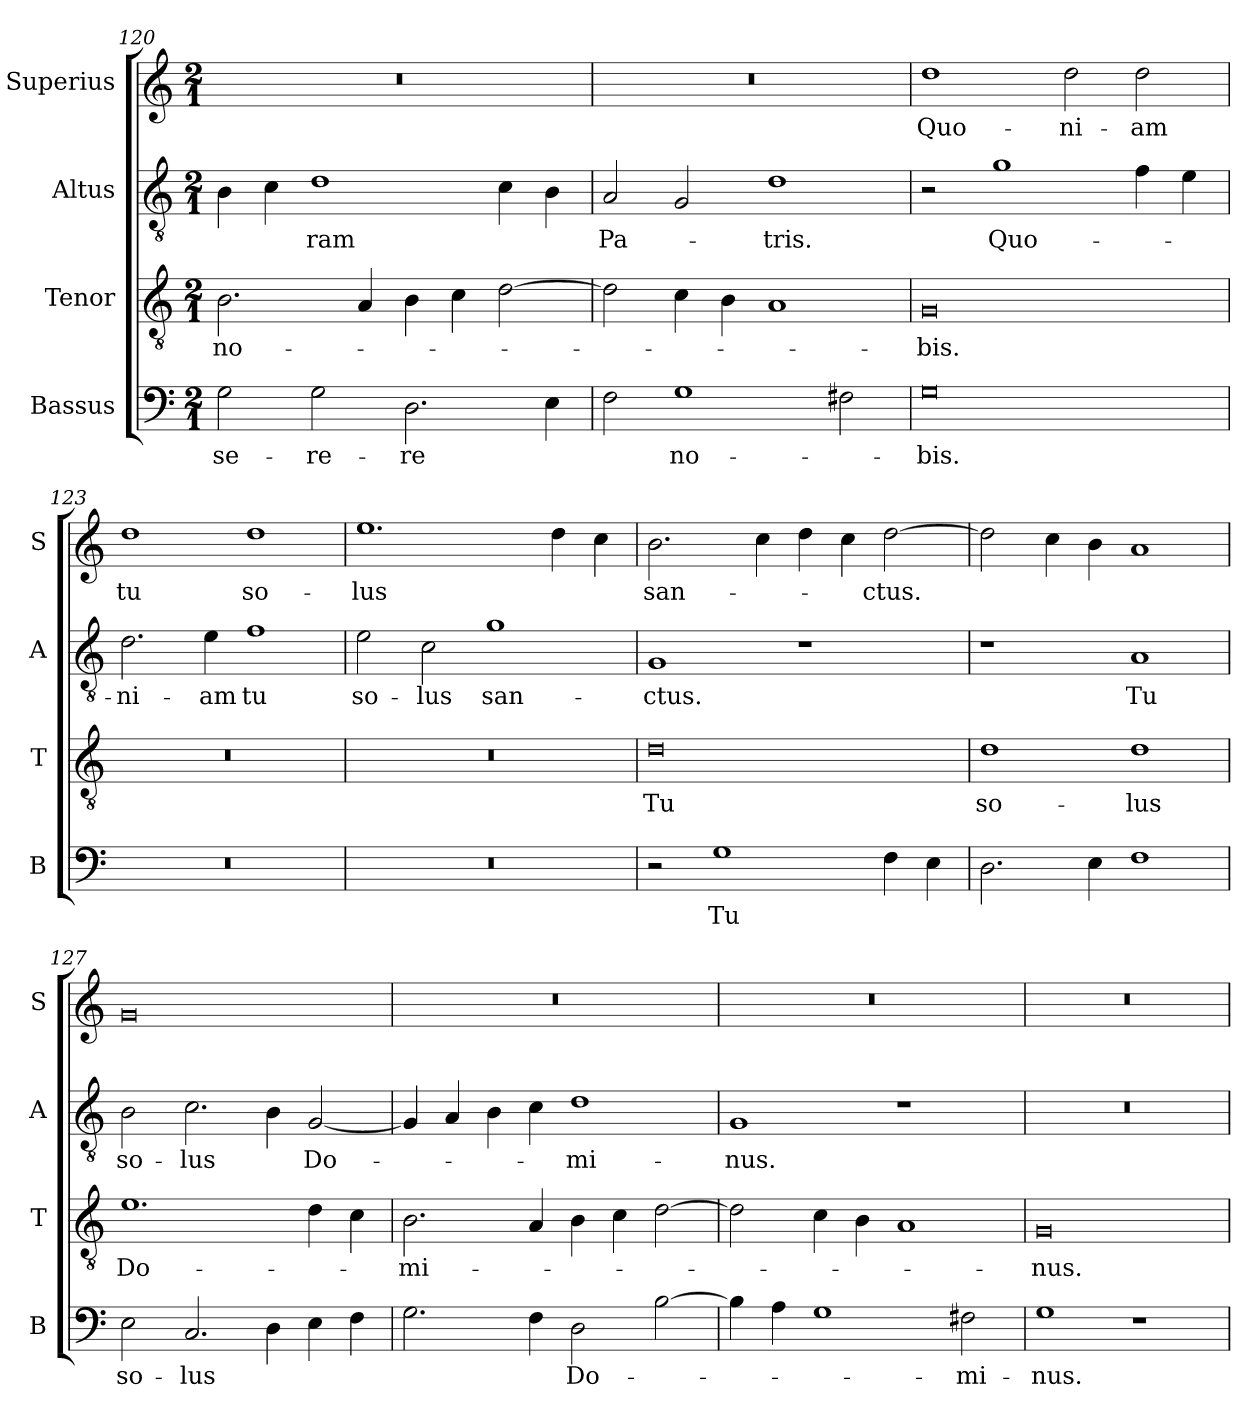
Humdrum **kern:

**kern	**text	**kern	**text	**kern	**text	**kern	**text
*part4	*part4	*part3	*part3	*part2	*part2	*part1	*part1
*staff4	*staff4	*staff3	*staff3	*staff2	*staff2	*staff1	*staff1
*I"Bassus	*	*I"Tenor	*	*I"Altus	*	*I"Superius	*
*I'B	*	*I'T	*	*I'A	*	*I'S	*
*clefF4	*	*clefGv2	*	*clefGv2	*	*clefG2	*
*k[]	*	*k[]	*	*k[]	*	*k[]	*
*M2/1	*	*M2/1	*	*M2/1	*	*M2/1	*
=120	=120	=120	=120	=120	=120	=120	=120
2G\	-se-	2.B\	no-	4B\	.	0r	.
.	.	.	.	4c\	.	.	.
2G\	-re-	.	.	1d	-ram	.	.
.	.	4A/	.	.	.	.	.
2.D\	-re	4B\	.	.	.	.	.
.	.	4c\	.	.	.	.	.
.	.	[2d\	.	4c\	.	.	.
4E\	.	.	.	4B\	.	.	.
=121	=121	=121	=121	=121	=121	=121	=121
2F\	.	2d\]	.	2A/	Pa-	0r	.
1G	no-	4c\	.	2G/	.	.	.
.	.	4B\	.	.	.	.	.
.	.	1A	.	1d	-tris.	.	.
2F#X\	.	.	.	.	.	.	.
=122	=122	=122	=122	=122	=122	=122	=122
0G	-bis.	0G	-bis.	2r	.	1dd	Quo-
.	.	.	.	1g	Quo-	.	.
.	.	.	.	.	.	2dd\	-ni-
.	.	.	.	4f\	.	2dd\	-am
.	.	.	.	4e\	.	.	.
=123	=123	=123	=123	=123	=123	=123	=123
0r	.	0r	.	2.d\	-ni-	1dd	tu
.	.	.	.	4e\	-am	.	.
.	.	.	.	1f	tu	1dd	so-
=124	=124	=124	=124	=124	=124	=124	=124
0r	.	0r	.	2e\	so-	1.ee	-lus
.	.	.	.	2c\	-lus	.	.
.	.	.	.	1g	san-	.	.
.	.	.	.	.	.	4dd\	.
.	.	.	.	.	.	4cc\	.
=125	=125	=125	=125	=125	=125	=125	=125
2r	.	0d	Tu	1G	-ctus.	2.b\	san-
1G	Tu	.	.	.	.	.	.
.	.	.	.	.	.	4cc\	.
.	.	.	.	1r	.	4dd\	.
.	.	.	.	.	.	4cc\	.
4F\	.	.	.	.	.	[2dd\	-ctus.
4E\	.	.	.	.	.	.	.
=126	=126	=126	=126	=126	=126	=126	=126
2.D\	.	1d	so-	1r	.	2dd\]	.
.	.	.	.	.	.	4cc\	.
4E\	.	.	.	.	.	4b\	.
1F	.	1d	-lus	1A	Tu	1a	.
=127	=127	=127	=127	=127	=127	=127	=127
2E\	so-	1.e	Do-	2B\	so-	0g	.
2.C/	-lus	.	.	2.c\	-lus	.	.
4D\	.	.	.	4B\	.	.	.
4E\	.	4d\	.	[2G/	Do-	.	.
4F\	.	4c\	.	.	.	.	.
=128	=128	=128	=128	=128	=128	=128	=128
2.G\	.	2.B\	-mi-	4G/]	.	0r	.
.	.	.	.	4A/	.	.	.
.	.	.	.	4B\	.	.	.
4F\	.	4A/	.	4c\	.	.	.
2D\	Do-	4B\	.	1d	-mi-	.	.
.	.	4c\	.	.	.	.	.
[2B\	.	[2d\	.	.	.	.	.
=129	=129	=129	=129	=129	=129	=129	=129
4B\]	.	2d\]	.	1G	-nus.	0r	.
4A\	.	.	.	.	.	.	.
1G	.	4c\	.	.	.	.	.
.	.	4B\	.	.	.	.	.
.	.	1A	.	1r	.	.	.
2F#X\	-mi-	.	.	.	.	.	.
=130	=130	=130	=130	=130	=130	=130	=130
1G	-nus.	0G	-nus.	0r	.	0r	.
1r	.	.	.	.	.	.	.
=	=	=	=	=	=	=	=
*-	*-	*-	*-	*-	*-	*-	*-
